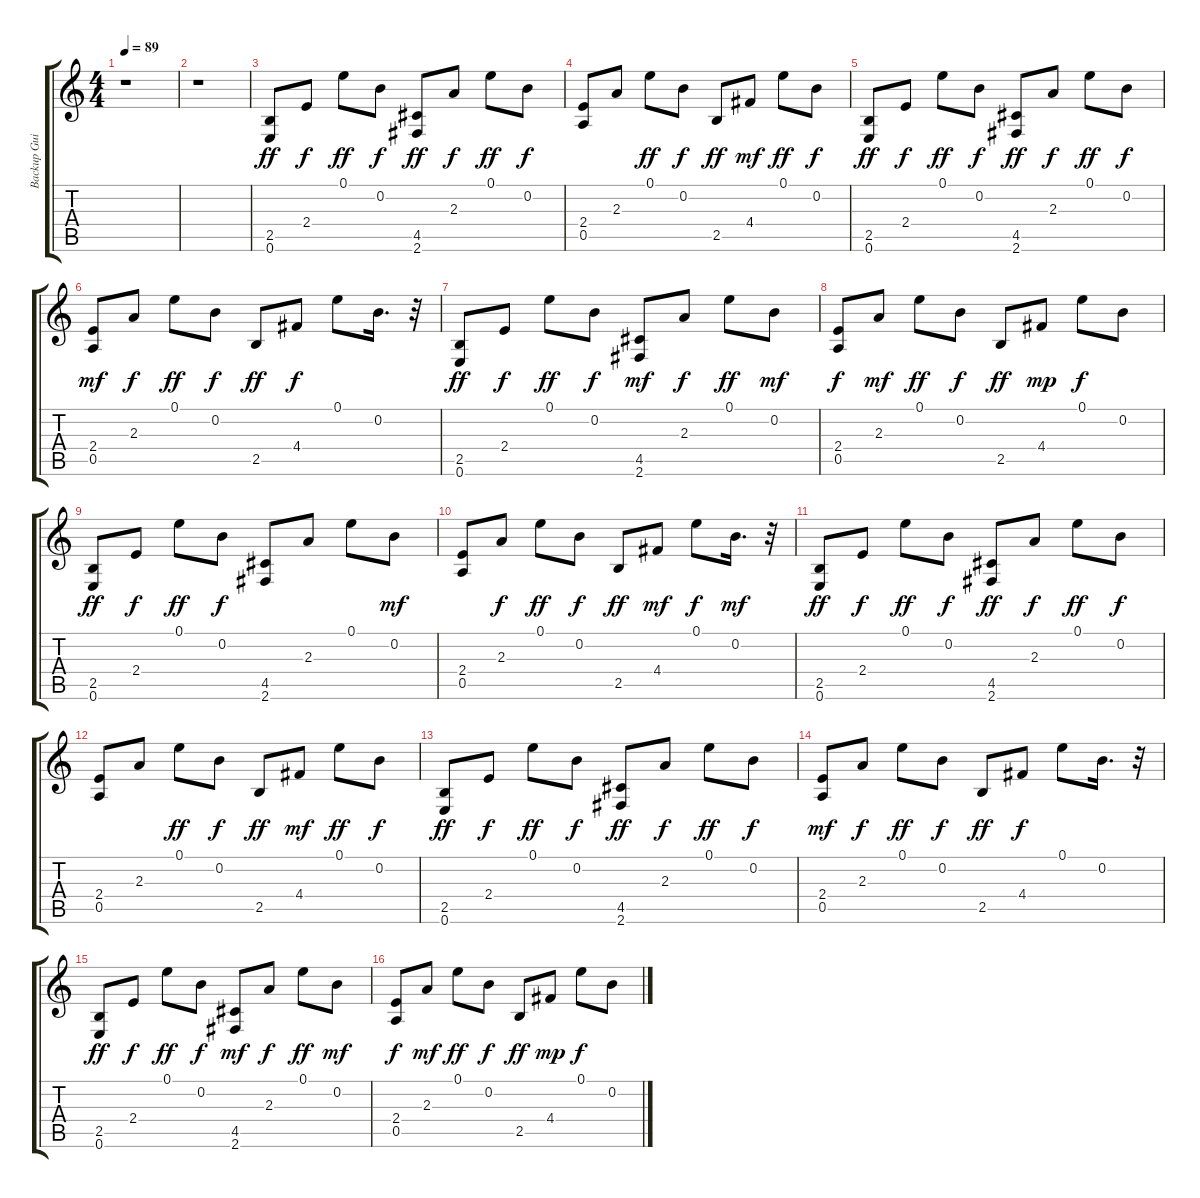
\track ("Backup Guitar" "Backup Gui") {instrument electricguitarclean}
\staff {score tabs}
\tuning (E4 B3 G3 D3 A2 E2) {hide}
\ts (4 4)
\tempo 89
\clef g2
\ks c
r.1{dy f} |
r.1 |
(2.5 0.6).8{dy ff} 2.4.8{dy f} 0.1.8{dy ff} 0.2.8{dy f} (4.5 2.6).8{dy ff} 2.3.8{dy f} 0.1.8{dy ff} 0.2.8{dy f} |
(2.4 0.5).8 2.3.8 0.1.8{dy ff} 0.2.8{dy f} 2.5.8{dy ff} 4.4.8{dy mf} 0.1.8{dy ff} 0.2.8{dy f} |
(2.5 0.6).8{dy ff} 2.4.8{dy f} 0.1.8{dy ff} 0.2.8{dy f} (4.5 2.6).8{dy ff} 2.3.8{dy f} 0.1.8{dy ff} 0.2.8{dy f} |
(2.4 0.5).8{dy mf} 2.3.8{dy f} 0.1.8{dy ff} 0.2.8{dy f} 2.5.8{dy ff} 4.4.8{dy f} 0.1.8 0.2.16{d} r.32 |
(2.5 0.6).8{dy ff} 2.4.8{dy f} 0.1.8{dy ff} 0.2.8{dy f} (4.5 2.6).8{dy mf} 2.3.8{dy f} 0.1.8{dy ff} 0.2.8{dy mf} |
(2.4 0.5).8{dy f} 2.3.8{dy mf} 0.1.8{dy ff} 0.2.8{dy f} 2.5.8{dy ff} 4.4.8{dy mp} 0.1.8{dy f} 0.2.8 |
(2.5 0.6).8{dy ff} 2.4.8{dy f} 0.1.8{dy ff} 0.2.8{dy f} (4.5 2.6).8 2.3.8 0.1.8 0.2.8{dy mf} |
(2.4 0.5).8 2.3.8{dy f} 0.1.8{dy ff} 0.2.8{dy f} 2.5.8{dy ff} 4.4.8{dy mf} 0.1.8{dy f} 0.2.16{d dy mf} r.32 |
(2.5 0.6).8{dy ff} 2.4.8{dy f} 0.1.8{dy ff} 0.2.8{dy f} (4.5 2.6).8{dy ff} 2.3.8{dy f} 0.1.8{dy ff} 0.2.8{dy f} |
(2.4 0.5).8 2.3.8 0.1.8{dy ff} 0.2.8{dy f} 2.5.8{dy ff} 4.4.8{dy mf} 0.1.8{dy ff} 0.2.8{dy f} |
(2.5 0.6).8{dy ff} 2.4.8{dy f} 0.1.8{dy ff} 0.2.8{dy f} (4.5 2.6).8{dy ff} 2.3.8{dy f} 0.1.8{dy ff} 0.2.8{dy f} |
(2.4 0.5).8{dy mf} 2.3.8{dy f} 0.1.8{dy ff} 0.2.8{dy f} 2.5.8{dy ff} 4.4.8{dy f} 0.1.8 0.2.16{d} r.32 |
(2.5 0.6).8{dy ff} 2.4.8{dy f} 0.1.8{dy ff} 0.2.8{dy f} (4.5 2.6).8{dy mf} 2.3.8{dy f} 0.1.8{dy ff} 0.2.8{dy mf} |
(2.4 0.5).8{dy f} 2.3.8{dy mf} 0.1.8{dy ff} 0.2.8{dy f} 2.5.8{dy ff} 4.4.8{dy mp} 0.1.8{dy f} 0.2.8
